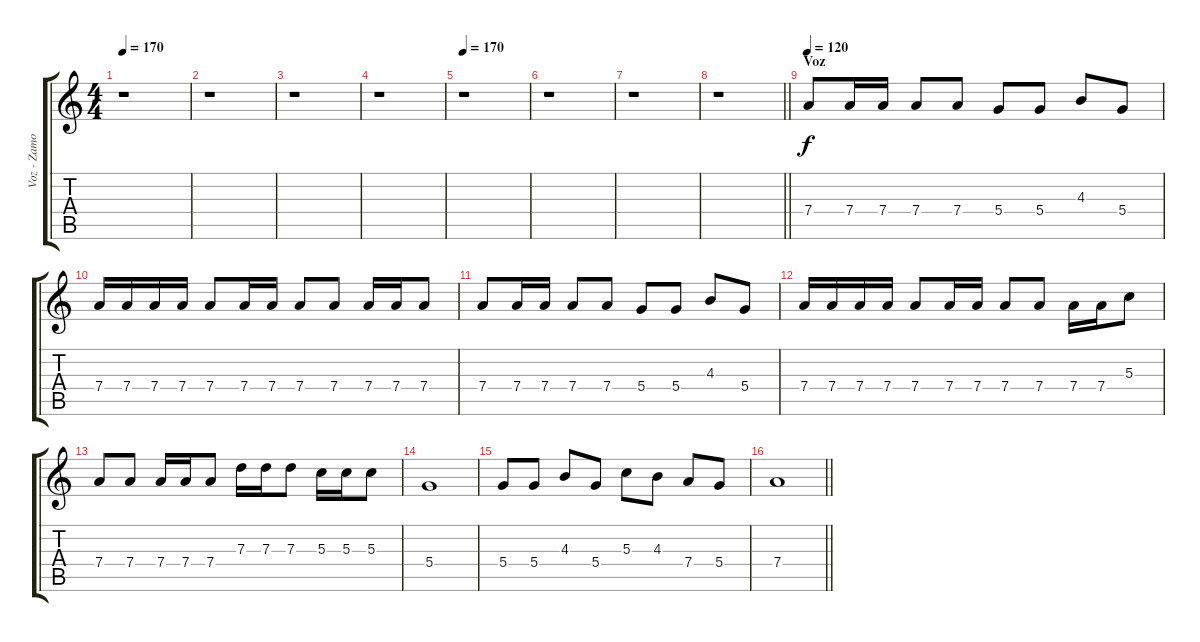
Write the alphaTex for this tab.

\track ("Voz - Zamora" "Voz - Zamo") {instrument acousticguitarsteel}
\staff {score tabs}
\tuning (E4 B3 G3 D3 A2 E2) {hide}
\ts (4 4)
\tempo 170
\clef g2
\ks c
r.1{dy f} |
r.1 |
r.1 |
r.1 |
\tempo 170
r.1 |
r.1 |
r.1 |
\barLineRight lightlight
r.1 |
\section ("" "Voz")
\tempo 120
7.4.8 7.4.16 7.4.16 7.4.8 7.4.8 5.4.8 5.4.8 4.3.8 5.4.8 |
7.4.16 7.4.16 7.4.16 7.4.16 7.4.8 7.4.16 7.4.16 7.4.8 7.4.8 7.4.16 7.4.16 7.4.8 |
7.4.8 7.4.16 7.4.16 7.4.8 7.4.8 5.4.8 5.4.8 4.3.8 5.4.8 |
7.4.16 7.4.16 7.4.16 7.4.16 7.4.8 7.4.16 7.4.16 7.4.8 7.4.8 7.4.16 7.4.16 5.3.8 |
7.4.8 7.4.8 7.4.16 7.4.16 7.4.8 7.3.16 7.3.16 7.3.8 5.3.16 5.3.16 5.3.8 |
5.4.1 |
5.4.8 5.4.8 4.3.8 5.4.8 5.3.8 4.3.8 7.4.8 5.4.8 |
\barLineRight lightlight
7.4.1
